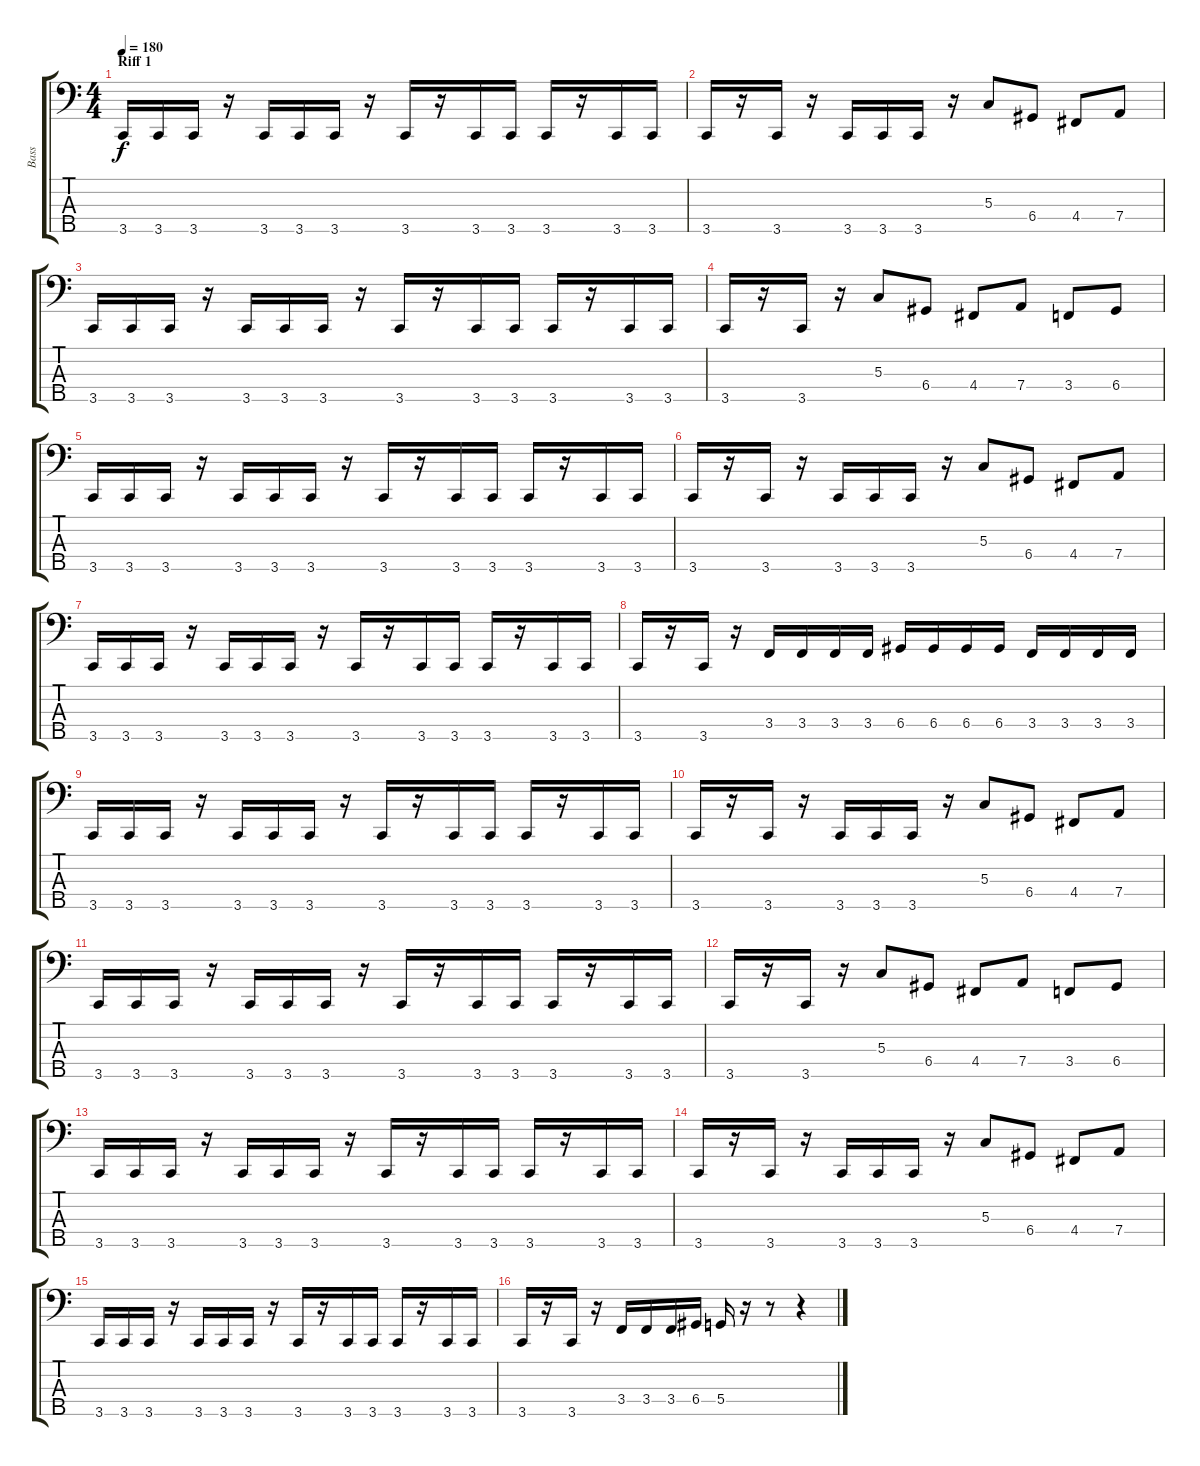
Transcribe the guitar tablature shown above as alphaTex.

\track ("Bass" "Bass") {instrument electricbassfinger}
\staff {score tabs}
\tuning (F2 C2 G1 D1 A0) {hide}
\ts (4 4)
\section ("" "Riff 1")
\tempo 180
\clef f4
\ks c
3.5.16{dy f instrument electricbassfinger} 3.5.16 3.5.16 r.16 3.5.16 3.5.16 3.5.16 r.16 3.5.16 r.16 3.5.16 3.5.16 3.5.16 r.16 3.5.16 3.5.16 |
3.5.16 r.16 3.5.16 r.16 3.5.16 3.5.16 3.5.16 r.16 5.3.8 6.4.8 4.4.8 7.4.8 |
3.5.16 3.5.16 3.5.16 r.16 3.5.16 3.5.16 3.5.16 r.16 3.5.16 r.16 3.5.16 3.5.16 3.5.16 r.16 3.5.16 3.5.16 |
3.5.16 r.16 3.5.16 r.16 5.3.8 6.4.8 4.4.8 7.4.8 3.4.8 6.4.8 |
3.5.16 3.5.16 3.5.16 r.16 3.5.16 3.5.16 3.5.16 r.16 3.5.16 r.16 3.5.16 3.5.16 3.5.16 r.16 3.5.16 3.5.16 |
3.5.16 r.16 3.5.16 r.16 3.5.16 3.5.16 3.5.16 r.16 5.3.8 6.4.8 4.4.8 7.4.8 |
3.5.16 3.5.16 3.5.16 r.16 3.5.16 3.5.16 3.5.16 r.16 3.5.16 r.16 3.5.16 3.5.16 3.5.16 r.16 3.5.16 3.5.16 |
3.5.16 r.16 3.5.16 r.16 3.4.16 3.4.16 3.4.16 3.4.16 6.4.16 6.4.16 6.4.16 6.4.16 3.4.16 3.4.16 3.4.16 3.4.16 |
3.5.16 3.5.16 3.5.16 r.16 3.5.16 3.5.16 3.5.16 r.16 3.5.16 r.16 3.5.16 3.5.16 3.5.16 r.16 3.5.16 3.5.16 |
3.5.16 r.16 3.5.16 r.16 3.5.16 3.5.16 3.5.16 r.16 5.3.8 6.4.8 4.4.8 7.4.8 |
3.5.16 3.5.16 3.5.16 r.16 3.5.16 3.5.16 3.5.16 r.16 3.5.16 r.16 3.5.16 3.5.16 3.5.16 r.16 3.5.16 3.5.16 |
3.5.16 r.16 3.5.16 r.16 5.3.8 6.4.8 4.4.8 7.4.8 3.4.8 6.4.8 |
3.5.16 3.5.16 3.5.16 r.16 3.5.16 3.5.16 3.5.16 r.16 3.5.16 r.16 3.5.16 3.5.16 3.5.16 r.16 3.5.16 3.5.16 |
3.5.16 r.16 3.5.16 r.16 3.5.16 3.5.16 3.5.16 r.16 5.3.8 6.4.8 4.4.8 7.4.8 |
3.5.16 3.5.16 3.5.16 r.16 3.5.16 3.5.16 3.5.16 r.16 3.5.16 r.16 3.5.16 3.5.16 3.5.16 r.16 3.5.16 3.5.16 |
3.5.16 r.16 3.5.16 r.16 3.4.16 3.4.16 3.4.16 6.4.16 5.4.16 r.16 r.8 r.4
